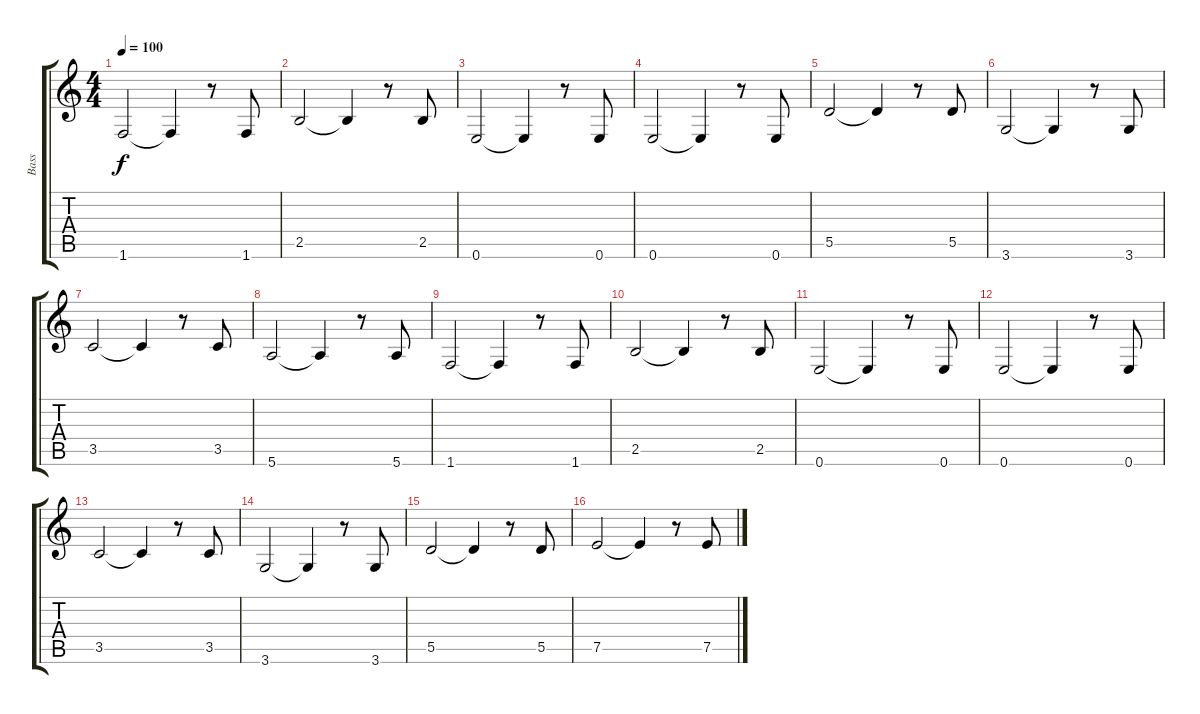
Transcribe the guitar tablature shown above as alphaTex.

\track ("Bass" "Bass") {instrument electricbassfinger}
\staff {score tabs}
\tuning (E4 B3 G3 D3 A2 E2) {hide}
\ts (4 4)
\tempo 100
\clef g2
\ks c
1.6.2{dy f} 1.6{t}.4 r.8 1.6.8 |
2.5.2 2.5{t}.4 r.8 2.5.8 |
0.6.2 0.6{t}.4 r.8 0.6.8 |
0.6.2 0.6{t}.4 r.8 0.6.8 |
5.5.2 5.5{t}.4 r.8 5.5.8 |
3.6.2 3.6{t}.4 r.8 3.6.8 |
3.5.2 3.5{t}.4 r.8 3.5.8 |
5.6.2 5.6{t}.4 r.8 5.6.8 |
1.6.2 1.6{t}.4 r.8 1.6.8 |
2.5.2 2.5{t}.4 r.8 2.5.8 |
0.6.2 0.6{t}.4 r.8 0.6.8 |
0.6.2 0.6{t}.4 r.8 0.6.8 |
3.5.2 3.5{t}.4 r.8 3.5.8 |
3.6.2 3.6{t}.4 r.8 3.6.8 |
5.5.2 5.5{t}.4 r.8 5.5.8 |
7.5.2 7.5{t}.4 r.8 7.5.8
